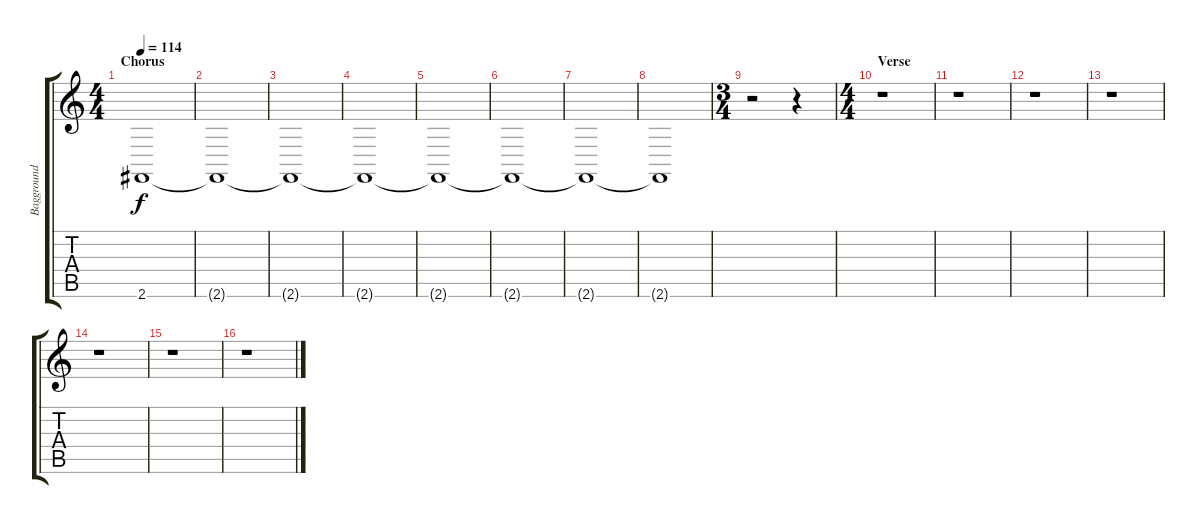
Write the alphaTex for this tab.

\track ("Bagground *g*" "Bagground ") {instrument bagpipe}
\staff {score tabs}
\tuning (E4 B3 G3 D3 A2 E2) {hide}
\ts (4 4)
\section ("" "Chorus")
\tempo 114
\clef g2
\ks c
2.6{t}.1{dy f} |
2.6{t}.1 |
2.6{t}.1 |
2.6{t}.1 |
2.6{t}.1 |
2.6{t}.1 |
2.6{t}.1 |
2.6{t}.1 |
\ts (3 4)
r.2 r.4 |
\ts (4 4)
\section ("" "Verse")
r.1 |
r.1 |
r.1 |
r.1 |
r.1 |
r.1 |
r.1
